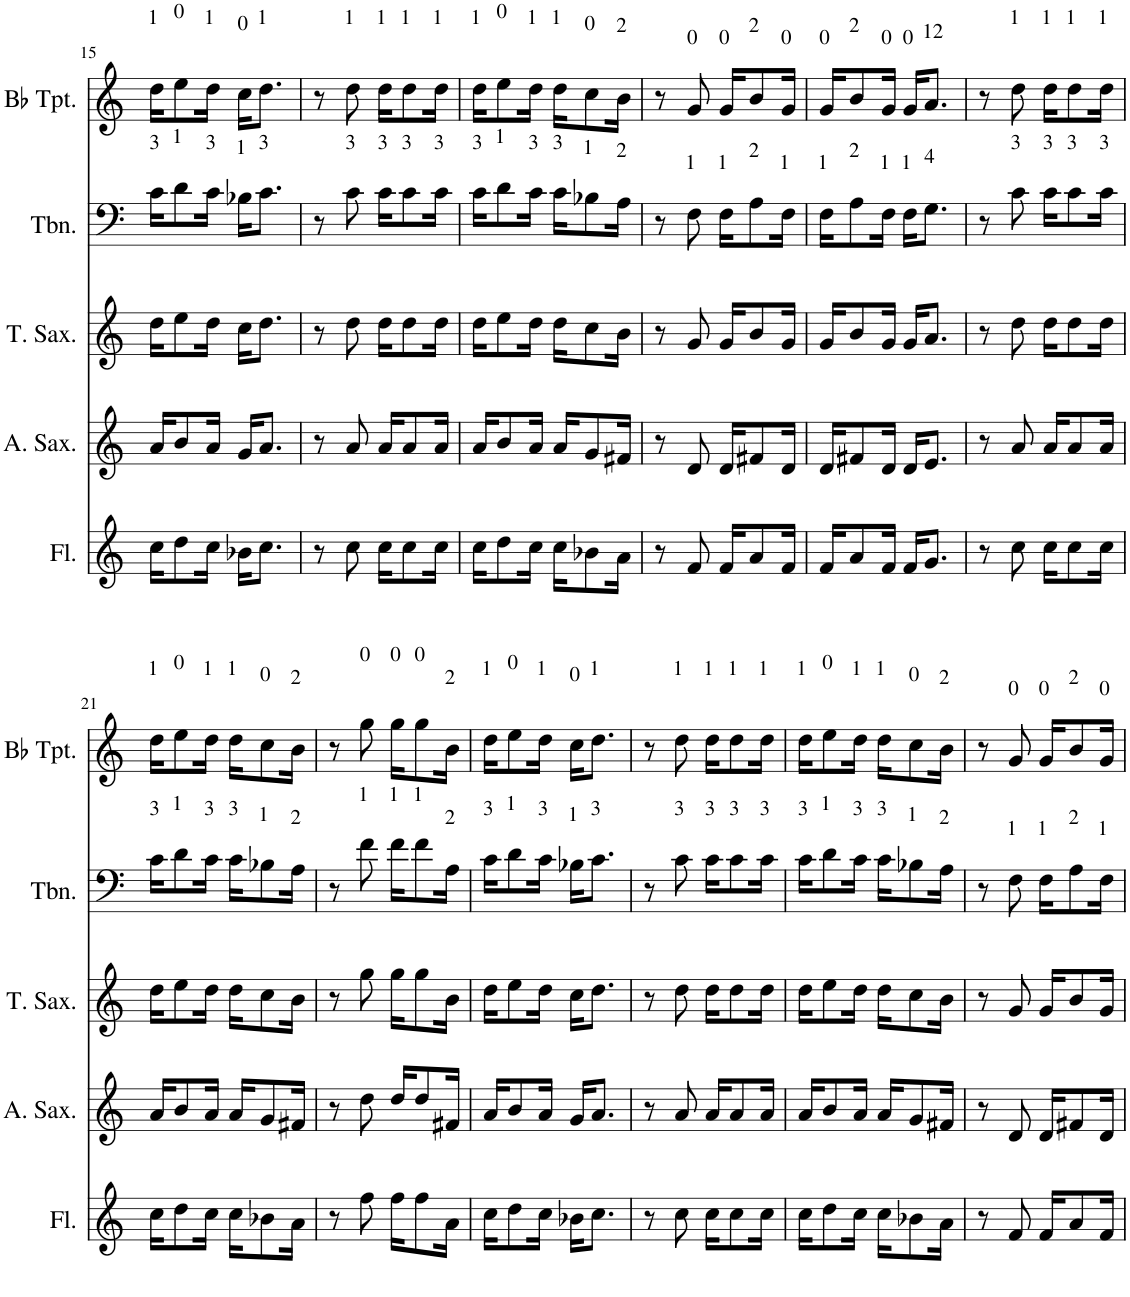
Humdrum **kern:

**kern	**kern	**kern	**kern	**kern	**kern	**text
*part6	*part5	*part4	*part3	*part2	*part1	*part1
*staff6	*staff5	*staff4	*staff3	*staff2	*staff1	*staff1
*I"Flute	*I"Alto Saxophone	*I"Tenor Saxophone	*I"Trombone	*I"Bb Trumpet	*I"Piano	*
*I'Fl.	*I'A. Sax.	*I'T. Sax.	*I'Tbn.	*I'Bb Tpt.	*I'Pno.	*
!!LO:PB:g=z
*clefG2	*clefG2	*clefG2	*clefF4	*clefG2	*clefG2	*
*	*Trd5c9	*Trd8c14	*	*Trd1c2	*	*
*k[]	*k[]	*k[]	*k[]	*k[]	*k[b-]	*
*M2/4	*M2/4	*M2/4	*M2/4	*M2/4	*M2/4	*
=15	=15	=15	=15	=15	=15	=15
!	!	!	!	!LO:TX:a:t=1	!	!
!	!	!	!LO:TX:a:t=3	!	!	!
16cc\KL	16a/KL	16dd\KL	16c\KL	16dd\KL	16cc\KL	se
!	!	!	!	!LO:TX:a:t=0	!	!
!	!	!	!LO:TX:a:t=1	!	!	!
8dd\	8b/	8ee\	8d\	8ee\	8dd\	men
!	!	!	!	!LO:TX:a:t=1	!	!
!	!	!	!LO:TX:a:t=3	!	!	!
16cc\Jk	16a/Jk	16dd\Jk	16c\Jk	16dd\Jk	16cc\Jk	te
!	!	!	!	!LO:TX:a:t=0	!	!
!	!	!	!LO:TX:a:t=1	!	!	!
16b-X\KL	16g/KL	16cc\KL	16B-X\KL	16cc\KL	16b-\KL	doa
!	!	!	!	!LO:TX:a:t=1	!	!
!	!	!	!LO:TX:a:t=3	!	!	!
8.cc\J	8.a/J	8.dd\J	8.c\J	8.dd\J	8.cc\J	mor
=16	=16	=16	=16	=16	=16	=16
8r	8r	8r	8r	8r	8r	.
!	!	!	!	!LO:TX:a:t=1	!	!
!	!	!	!LO:TX:a:t=3	!	!	!
8cc\	8a/	8dd\	8c\	8dd\	8cc	se
!	!	!	!	!LO:TX:a:t=1	!	!
!	!	!	!LO:TX:a:t=3	!	!	!
16cc\KL	16a/KL	16dd\KL	16c\KL	16dd\KL	16cc\KL	gueem
!	!	!	!	!LO:TX:a:t=1	!	!
!	!	!	!LO:TX:a:t=3	!	!	!
8cc\	8a/	8dd\	8c\	8dd\	8cc\	fren
!	!	!	!	!LO:TX:a:t=1	!	!
!	!	!	!LO:TX:a:t=3	!	!	!
16cc\Jk	16a/Jk	16dd\Jk	16c\Jk	16dd\Jk	16cc\Jk	te
=17	=17	=17	=17	=17	=17	=17
!	!	!	!	!LO:TX:a:t=1	!	!
!	!	!	!LO:TX:a:t=3	!	!	!
16cc\KL	16a/KL	16dd\KL	16c\KL	16dd\KL	16cc\KL	não
!	!	!	!	!LO:TX:a:t=0	!	!
!	!	!	!LO:TX:a:t=1	!	!	!
8dd\	8b/	8ee\	8d\	8ee\	8dd\	se
!	!	!	!	!LO:TX:a:t=1	!	!
!	!	!	!LO:TX:a:t=3	!	!	!
16cc\Jk	16a/Jk	16dd\Jk	16c\Jk	16dd\Jk	16cc\Jk	a
!	!	!	!	!LO:TX:a:t=1	!	!
!	!	!	!LO:TX:a:t=3	!	!	!
16cc\KL	16a/KL	16dd\KL	16c\KL	16dd\KL	16cc\KL	pa
!	!	!	!	!LO:TX:a:t=0	!	!
!	!	!	!LO:TX:a:t=1	!	!	!
8b-X\	8g/	8cc\	8B-X\	8cc\	8b-\	vo
!	!	!	!	!LO:TX:a:t=2	!	!
!	!	!	!LO:TX:a:t=2	!	!	!
16a\Jk	16f#X/Jk	16b\Jk	16A\Jk	16b\Jk	16a\Jk	ra
=18	=18	=18	=18	=18	=18	=18
8r	8r	8r	8r	8r	8r	.
!	!	!	!	!LO:TX:a:t=0	!	!
!	!	!	!LO:TX:a:t=1	!	!	!
8f/	8d/	8g/	8F\	8g/	8f	se
!	!	!	!	!LO:TX:a:t=0	!	!
!	!	!	!LO:TX:a:t=1	!	!	!
16f/KL	16d/KL	16g/KL	16F\KL	16g/KL	16f/KL	na
!	!	!	!	!LO:TX:a:t=2	!	!
!	!	!	!LO:TX:a:t=2	!	!	!
8a/	8f#X/	8b/	8A\	8b/	8a/	vi
!	!	!	!	!LO:TX:a:t=0	!	!
!	!	!	!LO:TX:a:t=1	!	!	!
16f/Jk	16d/Jk	16g/Jk	16F\Jk	16g/Jk	16f/Jk	daen
=19	=19	=19	=19	=19	=19	=19
!	!	!	!	!LO:TX:a:t=0	!	!
!	!	!	!LO:TX:a:t=1	!	!	!
16f/KL	16d/KL	16g/KL	16F\KL	16g/KL	16f/KL	con
!	!	!	!	!LO:TX:a:t=2	!	!
!	!	!	!LO:TX:a:t=2	!	!	!
8a/	8f#X/	8b/	8A\	8b/	8a/	tra
!	!	!	!	!LO:TX:a:t=0	!	!
!	!	!	!LO:TX:a:t=1	!	!	!
16f/Jk	16d/Jk	16g/Jk	16F\Jk	16g/Jk	16f/Jk	di
!	!	!	!	!LO:TX:a:t=0	!	!
!	!	!	!LO:TX:a:t=1	!	!	!
16f/KL	16d/KL	16g/KL	16F\KL	16g/KL	16f/KL	ssa
!	!	!	!	!LO:TX:a:t=12	!	!
!	!	!	!LO:TX:a:t=4	!	!	!
8.g/J	8.e/J	8.a/J	8.G\J	8.a/J	8.g/J	bor
=20	=20	=20	=20	=20	=20	=20
8r	8r	8r	8r	8r	8r	.
!	!	!	!	!LO:TX:a:t=1	!	!
!	!	!	!LO:TX:a:t=3	!	!	!
8cc\	8a/	8dd\	8c\	8dd\	8cc	vai
!	!	!	!	!LO:TX:a:t=1	!	!
!	!	!	!LO:TX:a:t=3	!	!	!
16cc\KL	16a/KL	16dd\KL	16c\KL	16dd\KL	16cc\KL	sa
!	!	!	!	!LO:TX:a:t=1	!	!
!	!	!	!LO:TX:a:t=3	!	!	!
8cc\	8a/	8dd\	8c\	8dd\	8cc\	ber
!	!	!	!	!LO:TX:a:t=1	!	!
!	!	!	!LO:TX:a:t=3	!	!	!
16cc\Jk	16a/Jk	16dd\Jk	16c\Jk	16dd\Jk	16cc\Jk	es
!!LO:LB:g=z
=21	=21	=21	=21	=21	=21	=21
!	!	!	!	!LO:TX:a:t=1	!	!
!	!	!	!LO:TX:a:t=3	!	!	!
16cc\KL	16a/KL	16dd\KL	16c\KL	16dd\KL	16cc\KL	pe
!	!	!	!	!LO:TX:a:t=0	!	!
!	!	!	!LO:TX:a:t=1	!	!	!
8dd\	8b/	8ee\	8d\	8ee\	8dd\	rar
!	!	!	!	!LO:TX:a:t=1	!	!
!	!	!	!LO:TX:a:t=3	!	!	!
16cc\Jk	16a/Jk	16dd\Jk	16c\Jk	16dd\Jk	16cc\Jk	su
!	!	!	!	!LO:TX:a:t=1	!	!
!	!	!	!LO:TX:a:t=3	!	!	!
16cc\KL	16a/KL	16dd\KL	16c\KL	16dd\KL	16cc\KL	a
!	!	!	!	!LO:TX:a:t=0	!	!
!	!	!	!LO:TX:a:t=1	!	!	!
8b-X\	8g/	8cc\	8B-X\	8cc\	8b-\	ho
!	!	!	!	!LO:TX:a:t=2	!	!
!	!	!	!LO:TX:a:t=2	!	!	!
16a\Jk	16f#X/Jk	16b\Jk	16A\Jk	16b\Jk	16a\Jk	ra
=22	=22	=22	=22	=22	=22	=22
8r	8r	8r	8r	8r	8r	.
!	!	!	!	!LO:TX:a:t=0	!	!
!	!	!	!LO:TX:a:t=1	!	!	!
8ff\	8dd\	8gg\	8f\	8gg\	8ff	.
!	!	!	!	!LO:TX:a:t=0	!	!
!	!	!	!LO:TX:a:t=1	!	!	!
16ff\KL	16dd/KL	16gg\KL	16f\KL	16gg\KL	16ff\KL	cul
!	!	!	!	!LO:TX:a:t=0	!	!
!	!	!	!LO:TX:a:t=1	!	!	!
8ff\	8dd/	8gg\	8f\	8gg\	8ff\	ti
!	!	!	!	!LO:TX:a:t=2	!	!
!	!	!	!LO:TX:a:t=2	!	!	!
16a\Jk	16f#X/Jk	16b\Jk	16A\Jk	16b\Jk	16a\Jk	vaa
=23	=23	=23	=23	=23	=23	=23
!	!	!	!	!LO:TX:a:t=1	!	!
!	!	!	!LO:TX:a:t=3	!	!	!
16cc\KL	16a/KL	16dd\KL	16c\KL	16dd\KL	16cc\KL	se
!	!	!	!	!LO:TX:a:t=0	!	!
!	!	!	!LO:TX:a:t=1	!	!	!
8dd\	8b/	8ee\	8d\	8ee\	8dd\	men
!	!	!	!	!LO:TX:a:t=1	!	!
!	!	!	!LO:TX:a:t=3	!	!	!
16cc\Jk	16a/Jk	16dd\Jk	16c\Jk	16dd\Jk	16cc\Jk	te
!	!	!	!	!LO:TX:a:t=0	!	!
!	!	!	!LO:TX:a:t=1	!	!	!
16b-X\KL	16g/KL	16cc\KL	16B-X\KL	16cc\KL	16b-\KL	doa
!	!	!	!	!LO:TX:a:t=1	!	!
!	!	!	!LO:TX:a:t=3	!	!	!
8.cc\J	8.a/J	8.dd\J	8.c\J	8.dd\J	8.cc\J	mor
=24	=24	=24	=24	=24	=24	=24
8r	8r	8r	8r	8r	8r	.
!	!	!	!	!LO:TX:a:t=1	!	!
!	!	!	!LO:TX:a:t=3	!	!	!
8cc\	8a/	8dd\	8c\	8dd\	8cc	se
!	!	!	!	!LO:TX:a:t=1	!	!
!	!	!	!LO:TX:a:t=3	!	!	!
16cc\KL	16a/KL	16dd\KL	16c\KL	16dd\KL	16cc\KL	gueem
!	!	!	!	!LO:TX:a:t=1	!	!
!	!	!	!LO:TX:a:t=3	!	!	!
8cc\	8a/	8dd\	8c\	8dd\	8cc\	fren
!	!	!	!	!LO:TX:a:t=1	!	!
!	!	!	!LO:TX:a:t=3	!	!	!
16cc\Jk	16a/Jk	16dd\Jk	16c\Jk	16dd\Jk	16cc\Jk	te
=25	=25	=25	=25	=25	=25	=25
!	!	!	!	!LO:TX:a:t=1	!	!
!	!	!	!LO:TX:a:t=3	!	!	!
16cc\KL	16a/KL	16dd\KL	16c\KL	16dd\KL	16cc\KL	não
!	!	!	!	!LO:TX:a:t=0	!	!
!	!	!	!LO:TX:a:t=1	!	!	!
8dd\	8b/	8ee\	8d\	8ee\	8dd\	se
!	!	!	!	!LO:TX:a:t=1	!	!
!	!	!	!LO:TX:a:t=3	!	!	!
16cc\Jk	16a/Jk	16dd\Jk	16c\Jk	16dd\Jk	16cc\Jk	a
!	!	!	!	!LO:TX:a:t=1	!	!
!	!	!	!LO:TX:a:t=3	!	!	!
16cc\KL	16a/KL	16dd\KL	16c\KL	16dd\KL	16cc\KL	pa
!	!	!	!	!LO:TX:a:t=0	!	!
!	!	!	!LO:TX:a:t=1	!	!	!
8b-X\	8g/	8cc\	8B-X\	8cc\	8b-\	vo
!	!	!	!	!LO:TX:a:t=2	!	!
!	!	!	!LO:TX:a:t=2	!	!	!
16a\Jk	16f#X/Jk	16b\Jk	16A\Jk	16b\Jk	16a\Jk	ra
=26	=26	=26	=26	=26	=26	=26
8r	8r	8r	8r	8r	8r	.
!	!	!	!	!LO:TX:a:t=0	!	!
!	!	!	!LO:TX:a:t=1	!	!	!
8f/	8d/	8g/	8F\	8g/	8f	se
!	!	!	!	!LO:TX:a:t=0	!	!
!	!	!	!LO:TX:a:t=1	!	!	!
16f/KL	16d/KL	16g/KL	16F\KL	16g/KL	16f/KL	na
!	!	!	!	!LO:TX:a:t=2	!	!
!	!	!	!LO:TX:a:t=2	!	!	!
8a/	8f#X/	8b/	8A\	8b/	8a/	vi
!	!	!	!	!LO:TX:a:t=0	!	!
!	!	!	!LO:TX:a:t=1	!	!	!
16f/Jk	16d/Jk	16g/Jk	16F\Jk	16g/Jk	16f/Jk	daen
=	=	=	=	=	=	=
*-	*-	*-	*-	*-	*-	*-
